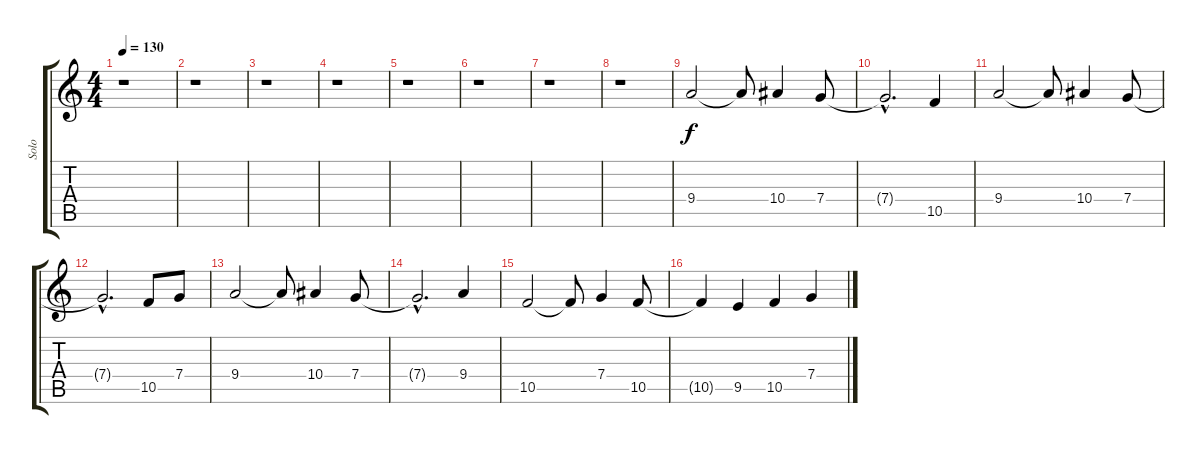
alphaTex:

\track ("Solo" "Solo") {instrument overdrivenguitar}
\staff {score tabs}
\tuning (D4 A3 F3 C3 G2 D2) {hide}
\ts (4 4)
\tempo 130
\clef g2
\ks c
r.1{dy f} |
r.1 |
r.1 |
r.1 |
r.1 |
r.1 |
r.1 |
r.1 |
9.4.2{volume 13} 9.4{t}.8 10.4.4 7.4.8 |
7.4{hac t}.2{d} 10.5.4 |
9.4.2 9.4{t}.8 10.4.4 7.4.8 |
7.4{hac t}.2{d} 10.5.8 7.4.8 |
9.4.2 9.4{t}.8 10.4.4 7.4.8 |
7.4{hac t}.2{d} 9.4.4 |
10.5.2 10.5{t}.8 7.4.4 10.5.8 |
10.5{t}.4 9.5.4 10.5.4 7.4.4
